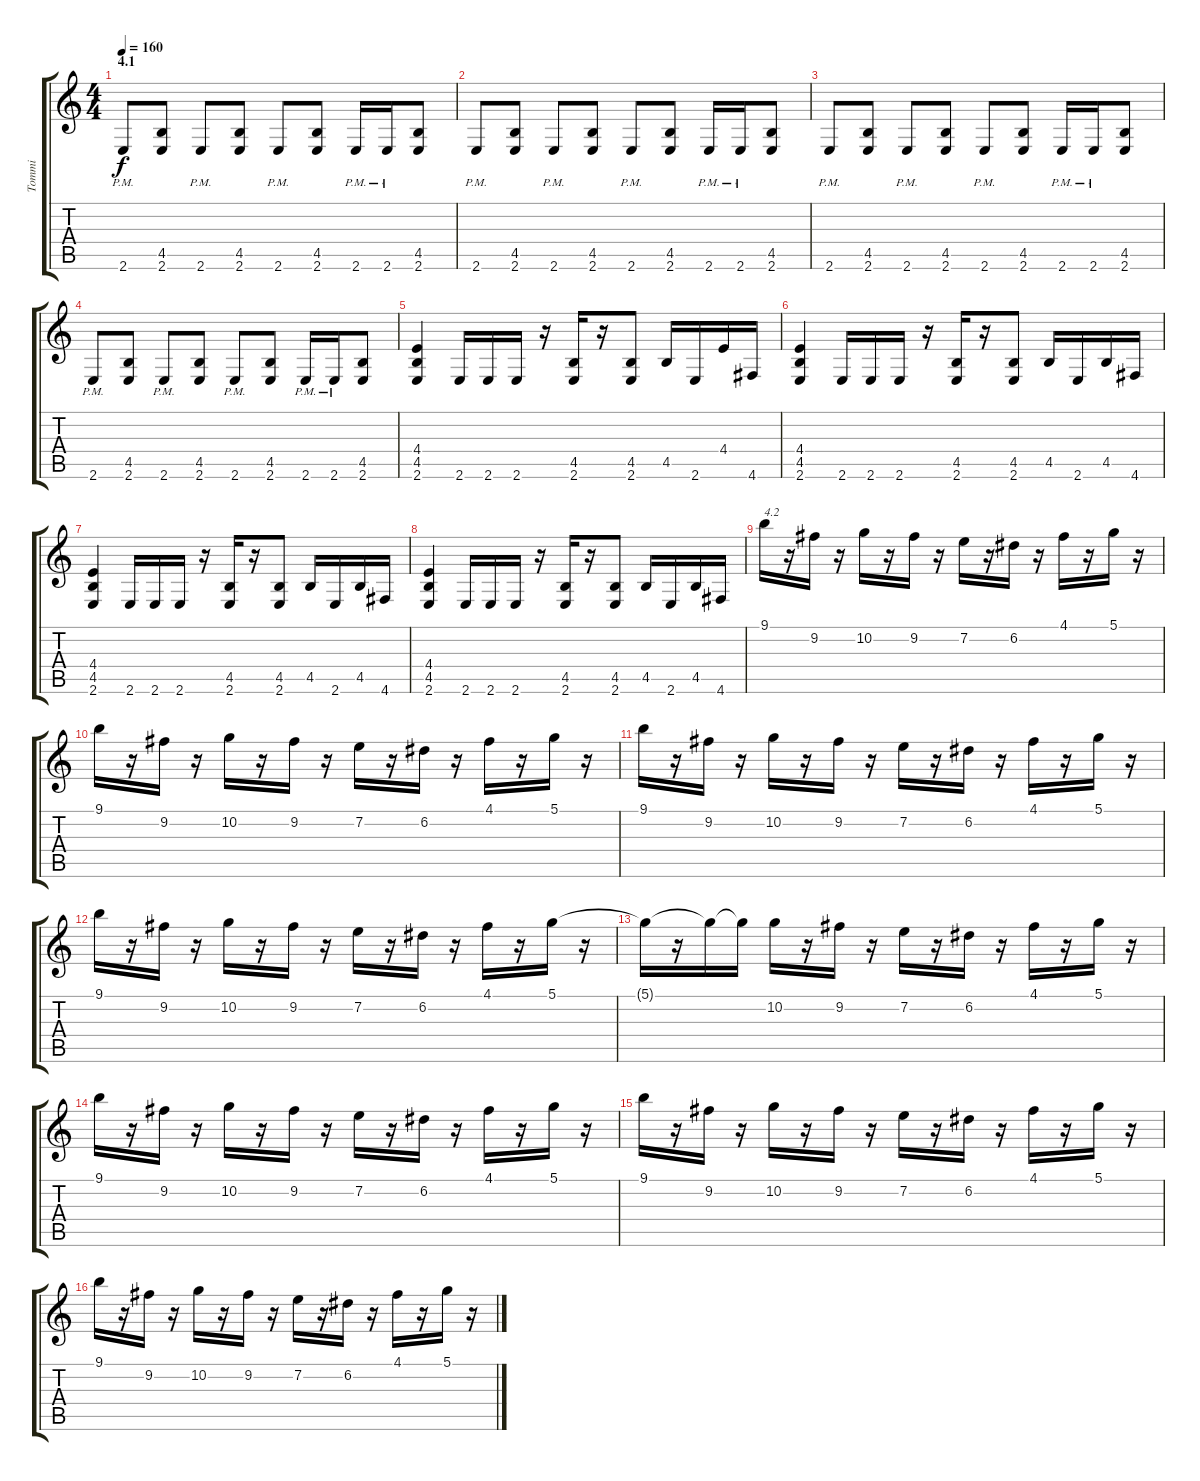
\track ("Tommi" "Tommi") {instrument distortionguitar}
\staff {score tabs}
\tuning (D4 A3 F3 C3 G2 D2) {hide}
\ts (4 4)
\section ("" "4.1")
\tempo 160
\clef g2
\ks c
2.6{pm}.8{dy f} (4.5 2.6).8 2.6{pm}.8 (4.5 2.6).8 2.6{pm}.8 (4.5 2.6).8 2.6{pm}.16 2.6{pm}.16 (4.5 2.6).8 |
2.6{pm}.8 (4.5 2.6).8 2.6{pm}.8 (4.5 2.6).8 2.6{pm}.8 (4.5 2.6).8 2.6{pm}.16 2.6{pm}.16 (4.5 2.6).8 |
2.6{pm}.8 (4.5 2.6).8 2.6{pm}.8 (4.5 2.6).8 2.6{pm}.8 (4.5 2.6).8 2.6{pm}.16 2.6{pm}.16 (4.5 2.6).8 |
2.6{pm}.8 (4.5 2.6).8 2.6{pm}.8 (4.5 2.6).8 2.6{pm}.8 (4.5 2.6).8 2.6{pm}.16 2.6{pm}.16 (4.5 2.6).8 |
(4.4 4.5 2.6).4 2.6.16 2.6.16 2.6.16 r.16 (4.5 2.6).16 r.16 (4.5 2.6).8 4.5.16 2.6.16 4.4.16 4.6.16 |
(4.4 4.5 2.6).4 2.6.16 2.6.16 2.6.16 r.16 (4.5 2.6).16 r.16 (4.5 2.6).8 4.5.16 2.6.16 4.5.16 4.6.16 |
(4.4 4.5 2.6).4 2.6.16 2.6.16 2.6.16 r.16 (4.5 2.6).16 r.16 (4.5 2.6).8 4.5.16 2.6.16 4.5.16 4.6.16 |
(4.4 4.5 2.6).4 2.6.16 2.6.16 2.6.16 r.16 (4.5 2.6).16 r.16 (4.5 2.6).8 4.5.16 2.6.16 4.5.16 4.6.16 |
9.1.16{txt "4.2"} r.16 9.2.16 r.16 10.2.16 r.16 9.2.16 r.16 7.2.16 r.16 6.2.16 r.16 4.1.16 r.16 5.1.16 r.16 |
9.1.16 r.16 9.2.16 r.16 10.2.16 r.16 9.2.16 r.16 7.2.16 r.16 6.2.16 r.16 4.1.16 r.16 5.1.16 r.16 |
9.1.16 r.16 9.2.16 r.16 10.2.16 r.16 9.2.16 r.16 7.2.16 r.16 6.2.16 r.16 4.1.16 r.16 5.1.16 r.16 |
9.1.16 r.16 9.2.16 r.16 10.2.16 r.16 9.2.16 r.16 7.2.16 r.16 6.2.16 r.16 4.1.16 r.16 5.1.16 r.16 |
5.1{t}.16 r.16 5.1{t}.16 5.1{t}.16 10.2.16 r.16 9.2.16 r.16 7.2.16 r.16 6.2.16 r.16 4.1.16 r.16 5.1.16 r.16 |
9.1.16 r.16 9.2.16 r.16 10.2.16 r.16 9.2.16 r.16 7.2.16 r.16 6.2.16 r.16 4.1.16 r.16 5.1.16 r.16 |
9.1.16 r.16 9.2.16 r.16 10.2.16 r.16 9.2.16 r.16 7.2.16 r.16 6.2.16 r.16 4.1.16 r.16 5.1.16 r.16 |
9.1.16 r.16 9.2.16 r.16 10.2.16 r.16 9.2.16 r.16 7.2.16 r.16 6.2.16 r.16 4.1.16 r.16 5.1.16 r.16
